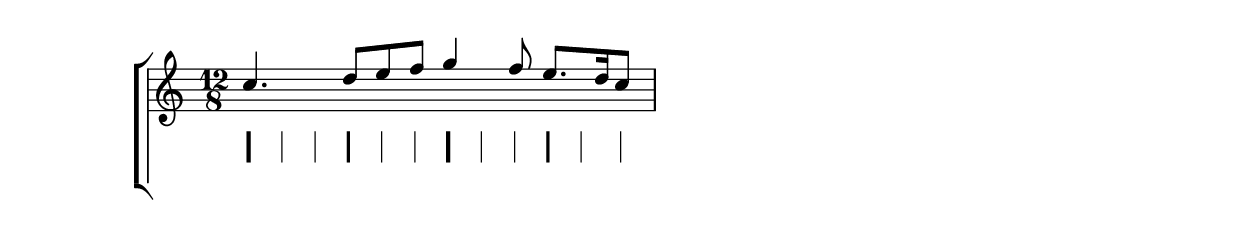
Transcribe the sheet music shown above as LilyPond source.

%% DO NOT EDIT this file manually; it is automatically
%% generated from LSR http://lsr.dsi.unimi.it
%% Make any changes in LSR itself, or in Documentation/snippets/new/ ,
%% and then run scripts/auxiliar/makelsr.py
%%
%% This file is in the public domain.
\version "2.14.0"

\header {
  lsrtags = "editorial-annotations"

%% Translation of GIT committish: 2d548a99cb9dba80f2ff035582009477cd37eceb
  texidoces = "
Se pueden trazar líneas verticales normales entre pentagramas para
mostrar la relación entre notas; sin embargo, en caso de música
monofónica, podemos hacer invisible el segundo pentagrama, y que
las líneas sean más cortas, como en este fragmento de código.

"
  doctitlees = "Líneas de rejilla: destacar ritmos y la relación temporal entre notas"

  texidoc = "
Regular vertical lines can be drawn between staves to show note
synchronization; however, in case of monophonic music, you may want to
make the second stave invisible, and make the lines shorter like in
this snippet.

"
  doctitle = "Grid lines: emphasizing rhythms and notes synchronization"
} % begin verbatim

\score {
  \new ChoirStaff {
    \relative c'' <<
      \new Staff {
        \time 12/8
        \stemUp
        c4. d8 e8 f g4 f8 e8. d16 c8
      }
      \new Staff {
        % hides staff and notes so that only the grid lines are visible
        \hideNotes
        \override Staff.BarLine #'transparent = ##t
        \override Staff.StaffSymbol #'line-count = #0
        \override Staff.TimeSignature #'transparent = ##t
        \override Staff.Clef #'transparent = ##t

        % dummy notes to force regular note spacing
        \once  \override Score.GridLine #'thickness = #4.0
        c8 c c
        \once  \override Score.GridLine #'thickness = #3.0
        c8 c c
        \once  \override Score.GridLine #'thickness = #4.0
        c8 c c
        \once  \override Score.GridLine #'thickness = #3.0
        c8 c c
      }
    >>
  }
  \layout {
    \context {
      \Score
      \consists "Grid_line_span_engraver"
      % center grid lines horizontally below note heads
      \override NoteColumn #'X-offset = #-0.5
    }
    \context {
      \Staff
      \consists "Grid_point_engraver"
      gridInterval = #(ly:make-moment 1 8)
      % set line length and positioning:
      % two staff spaces above center line on hidden staff
      % to four spaces below center line on visible staff
      \override GridPoint #'Y-extent = #'(2 . -4)
    }
    ragged-right = ##t
  }
}

